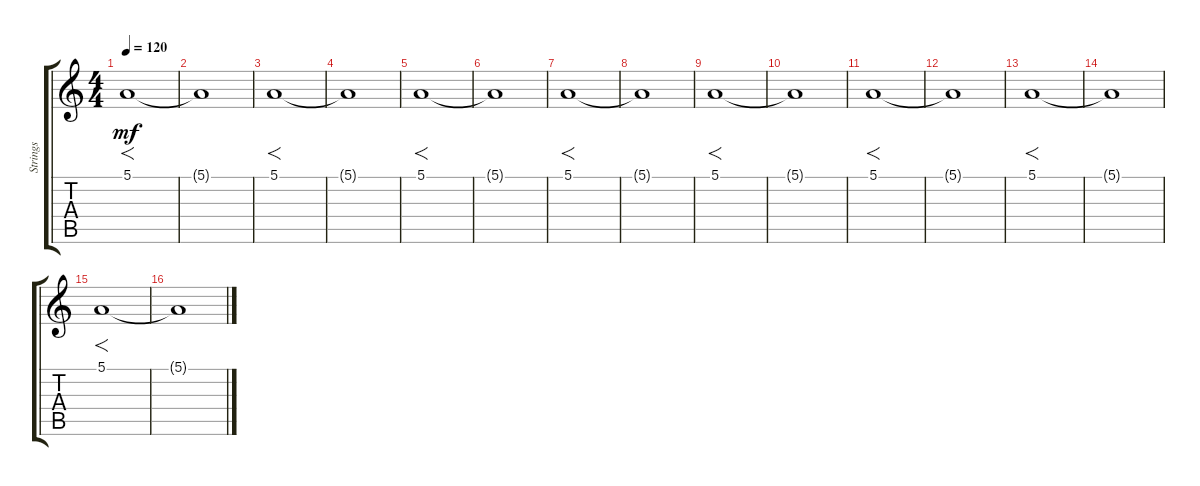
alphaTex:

\track ("Strings" "Strings") {instrument stringensemble1}
\staff {score tabs}
\tuning (E4 B3 G3 D3 A2 E2) {hide}
\ts (4 4)
\tempo 120
\clef g2
\ks c
5.1.1{f dy mf} |
5.1{t}.1 |
5.1.1{f} |
5.1{t}.1 |
5.1.1{f} |
5.1{t}.1 |
5.1.1{f} |
5.1{t}.1 |
5.1.1{f} |
5.1{t}.1 |
5.1.1{f} |
5.1{t}.1 |
5.1.1{f} |
5.1{t}.1 |
5.1.1{f} |
5.1{t}.1
